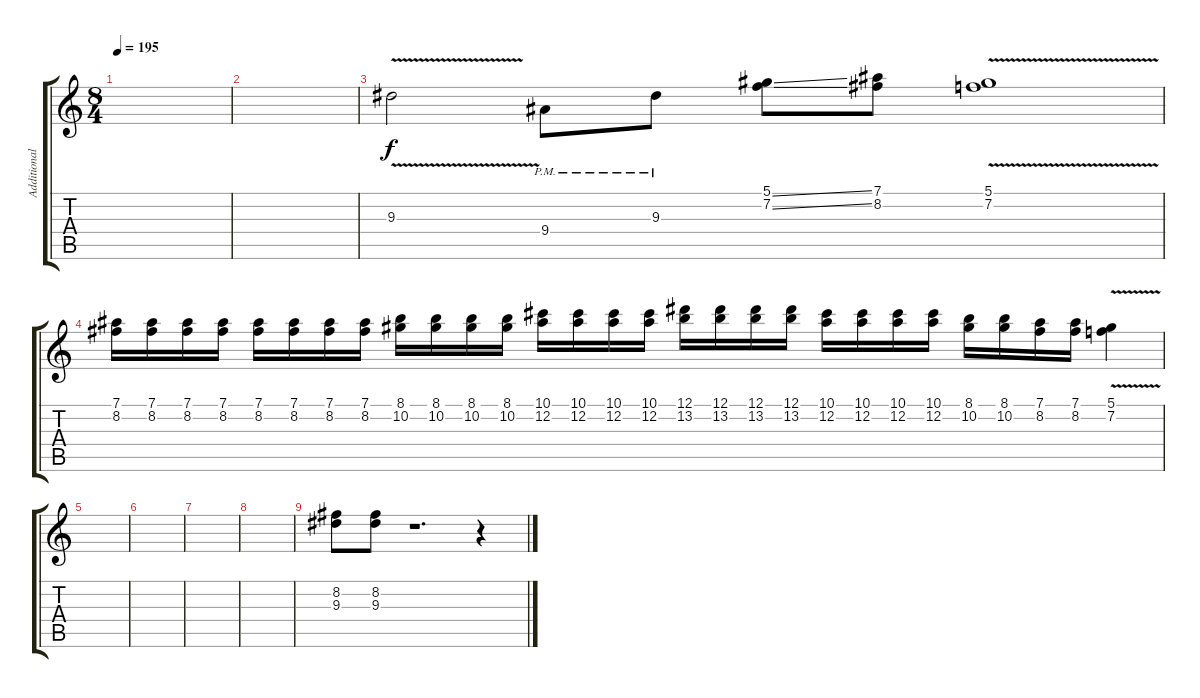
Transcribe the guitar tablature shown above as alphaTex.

\track ("Additional Guitar 1" "Additional") {instrument distortionguitar}
\staff {score tabs}
\tuning (Eb4 Bb3 Gb3 Db3 Ab2 Eb2) {hide}
\ts (8 4)
\tempo 195
\clef g2
\ks c
|
|
9.3{v}.2 9.4{pm}.8 9.3{pm}.8 (5.1{ss} 7.2{ss}).8 (7.1 8.2).8 (5.1{v} 7.2{v}).1 |
(7.1 8.2).16 (7.1 8.2).16 (7.1 8.2).16 (7.1 8.2).16 (7.1 8.2).16 (7.1 8.2).16 (7.1 8.2).16 (7.1 8.2).16 (8.1 10.2).16 (8.1 10.2).16 (8.1 10.2).16 (8.1 10.2).16 (10.1 12.2).16 (10.1 12.2).16 (10.1 12.2).16 (10.1 12.2).16 (12.1 13.2).16 (12.1 13.2).16 (12.1 13.2).16 (12.1 13.2).16 (10.1 12.2).16 (10.1 12.2).16 (10.1 12.2).16 (10.1 12.2).16 (8.1 10.2).16 (8.1 10.2).16 (7.1 8.2).16 (7.1 8.2).16 (5.1{v} 7.2{v}).4 |
|
|
|
|
(8.2 9.3).8 (8.2 9.3).8 r.1{d} r.4
